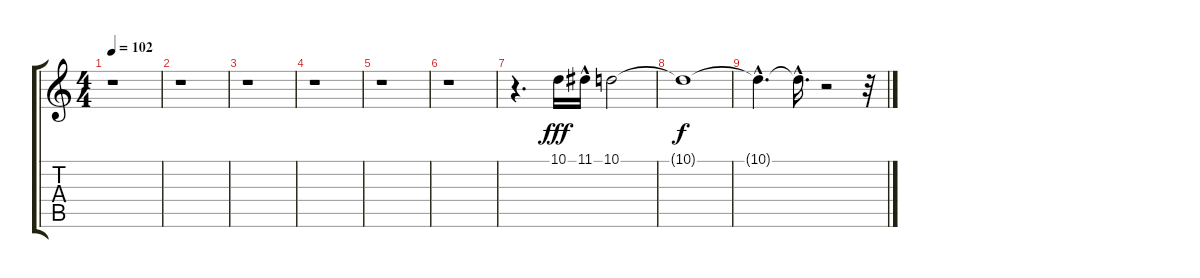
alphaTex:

\track "" {instrument blownbottle}
\staff {score tabs}
\tuning (E4 B3 G3 D3 A2 E2) {hide}
\ts (4 4)
\tempo 102
\clef g2
\ks c
r.1{dy f} |
r.1 |
r.1 |
r.1 |
r.1 |
r.1 |
r.4{d} 10.1.16{dy fff} 11.1{hac}.16 10.1.2 |
10.1{t}.1{dy f} |
10.1{hac t}.4{d} 10.1{hac t}.16{d} r.2 r.32
